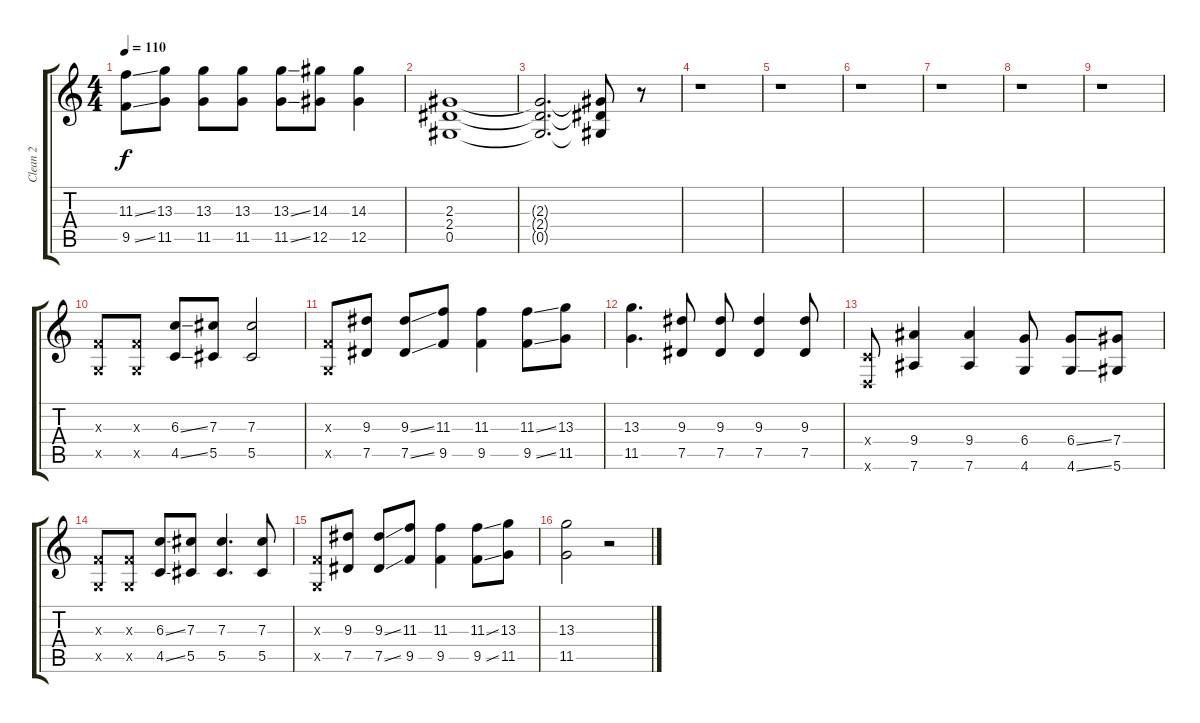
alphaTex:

\track ("Clean 2" "Clean 2") {instrument acousticguitarsteel}
\staff {score tabs}
\tuning (Eb4 Bb3 Gb3 Db3 Ab2 Eb2) {hide}
\ts (4 4)
\tempo 110
\clef g2
\ks c
(11.3{ss} 9.5{ss}).8{dy f} (13.3 11.5).8 (13.3 11.5).8 (13.3 11.5).8 (13.3{ss} 11.5{ss}).8 (14.3 12.5).8 (14.3 12.5).4 |
(2.3 2.4 0.5).1{balance 3} |
(2.3{t} 2.4{t} 0.5{t}).2{d} (2.3{t} 2.4{t} 0.5{t}).8 r.8 |
r.1 |
r.1 |
r.1 |
r.1 |
r.1 |
r.1 |
(-1.3{x} -1.5{x}).8 (-1.3{x} -1.5{x}).8 (6.3{ss} 4.5{ss}).8 (7.3 5.5).8 (7.3 5.5).2 |
(-1.3{x} -1.5{x}).8 (9.3 7.5).8 (9.3{ss} 7.5{ss}).8 (11.3 9.5).8 (11.3 9.5).4 (11.3{ss} 9.5{ss}).8 (13.3 11.5).8 |
(13.3 11.5).4{d} (9.3 7.5).8 (9.3 7.5).8 (9.3 7.5).4 (9.3 7.5).8 |
(-1.4{x} -1.6{x}).8 (9.4 7.6).4 (9.4 7.6).4 (6.4 4.6).8 (6.4{ss} 4.6{ss}).8 (7.4 5.6).8 |
(-1.3{x} -1.5{x}).8 (-1.3{x} -1.5{x}).8 (6.3{ss} 4.5{ss}).8 (7.3 5.5).8 (7.3 5.5).4{d} (7.3 5.5).8 |
(-1.3{x} -1.5{x}).8 (9.3 7.5).8 (9.3{ss} 7.5{ss}).8 (11.3 9.5).8 (11.3 9.5).4 (11.3{ss} 9.5{ss}).8 (13.3 11.5).8 |
(13.3 11.5).2 r.2
